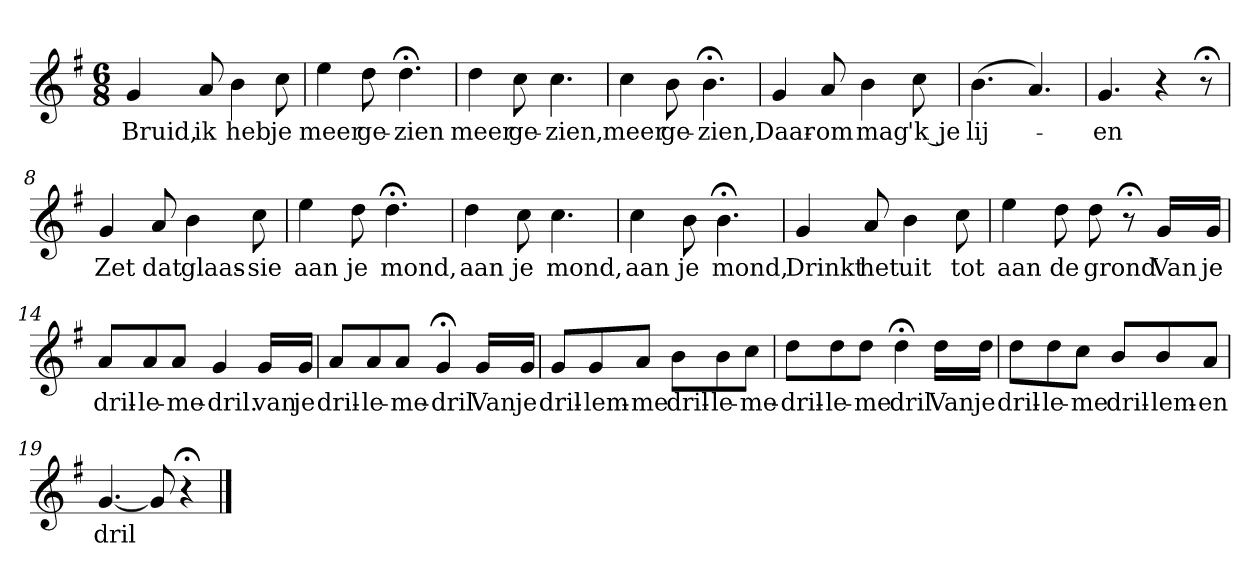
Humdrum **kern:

**kern	**text
*part1	*part1
*staff1	*staff1
*k[f#]	*
*G:	*
*M6/8	*
*MM120	*
=1	=1
4g	Bruid,
8a	ik
4b	heb
8cc	je
=2	=2
4ee	meer
8dd	ge-
4.dd;<	-zien
=3	=3
4dd	meer
8cc	ge-
4.cc	-zien,
=4	=4
4cc	meer
8b	ge-
4.b;<	-zien,
=5	=5
4g	Daar-
8a	-om
4b	mag
8cc	'k je
=6	=6
(4.b	lij-
4.a)	.
=7	=7
4.g	-en
4r	.
8r;<	.
=8	=8
4g	Zet
8a	dat
4b	glaas-
8cc	-sie
=9	=9
4ee	aan
8dd	je
4.dd;<	mond,
=10	=10
4dd	aan
8cc	je
4.cc	mond,
=11	=11
4cc	aan
8b	je
4.b;<	mond,
=12	=12
4g	Drinkt
8a	het
4b	uit
8cc	tot
=13	=13
4ee	aan
8dd	de
8dd	grond
8r;<	.
16gLL	Van
16gJJ	je
=14	=14
8aL	dril-
8a	-le-
8aJ	-me-
4g	-dril.
16gLL	van
16gJJ	je
=15	=15
8aL	dril-
8a	-le-
8aJ	-me-
4g;<	-dril
16gLL	Van
16gJJ	je
=16	=16
8gL	dril-
8g	-lem-
8aJ	-me
8bL	dril-
8b	-le-
8ccJ	-me-
=17	=17
8ddL	-dril-
8dd	-le-
8ddJ	-me
4dd;<	dril
16ddLL	Van
16ddJJ	je
=18	=18
8ddL	dril-
8dd	-le-
8ccJ	-me
8bL	dril-
8b	-lem-
8aJ	-en
=19	=19
[4.g	dril
8g]	.
4r;<	.
==	==
*-	*-
